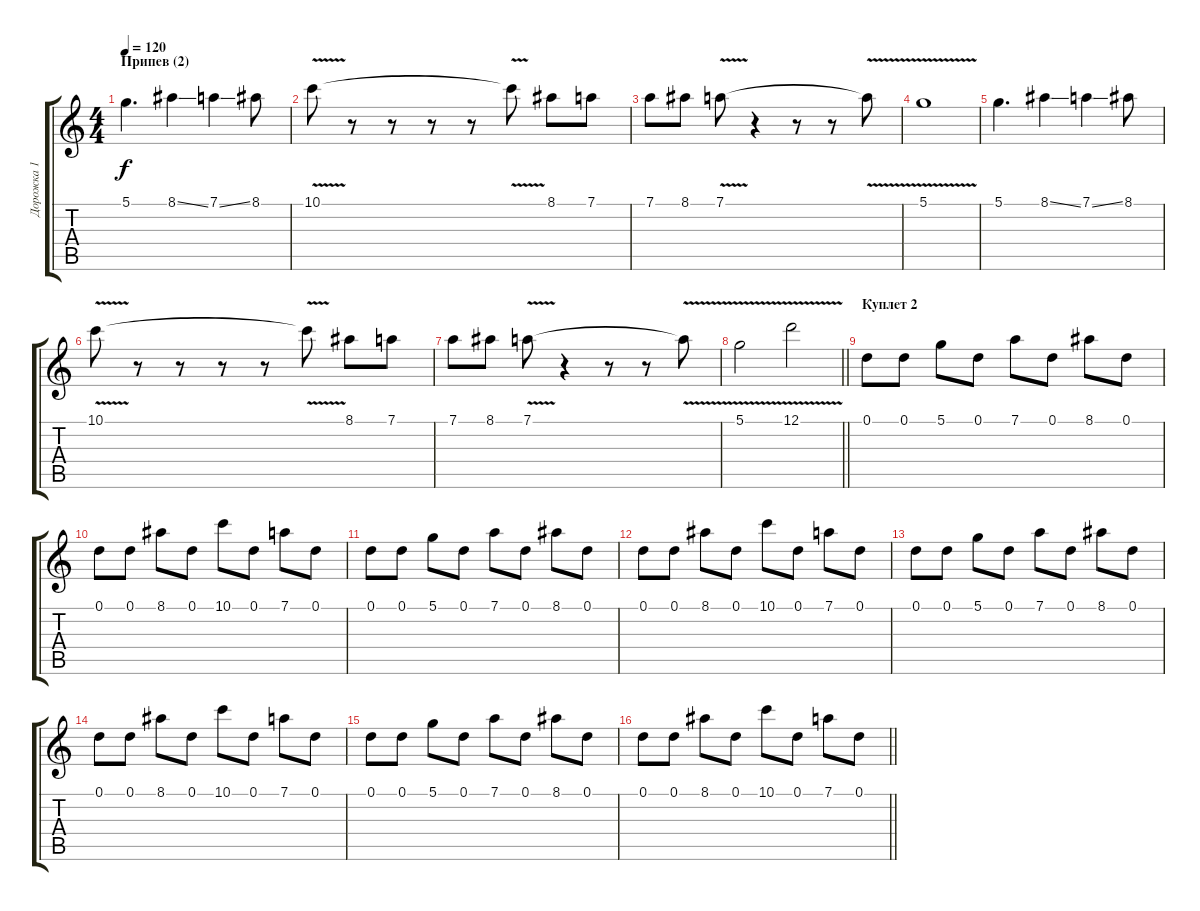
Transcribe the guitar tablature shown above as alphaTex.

\track ("Дорожка 1" "Дорожка 1") {instrument distortionguitar}
\staff {score tabs}
\tuning (D4 A3 F3 C3 G2 C2) {hide}
\ts (4 4)
\section ("" "Припев (2)")
\tempo 120
\clef g2
\ks c
5.1.4{d dy f} 8.1{ss}.4 7.1{ss}.4 8.1.8 |
10.1{v}.8 r.8 r.8 r.8 r.8 10.1{t}.8 8.1.8 7.1.8 |
7.1.8 8.1.8 7.1{v}.8 r.4 r.8 r.8 7.1{t}.8 |
5.1{v}.1 |
5.1.4{d} 8.1{ss}.4 7.1{ss}.4 8.1.8 |
10.1{v}.8 r.8 r.8 r.8 r.8 10.1{t}.8 8.1.8 7.1.8 |
7.1.8 8.1.8 7.1{v}.8 r.4 r.8 r.8 7.1{t}.8 |
\barLineRight lightlight
5.1{v}.2 12.1{v}.2 |
\section ("" "Куплет 2")
0.1.8{instrument acousticguitarsteel} 0.1.8 5.1.8 0.1.8 7.1.8 0.1.8 8.1.8 0.1.8 |
0.1.8 0.1.8 8.1.8 0.1.8 10.1.8 0.1.8 7.1.8 0.1.8 |
0.1.8 0.1.8 5.1.8 0.1.8 7.1.8 0.1.8 8.1.8 0.1.8 |
0.1.8 0.1.8 8.1.8 0.1.8 10.1.8 0.1.8 7.1.8 0.1.8 |
0.1.8 0.1.8 5.1.8 0.1.8 7.1.8 0.1.8 8.1.8 0.1.8 |
0.1.8 0.1.8 8.1.8 0.1.8 10.1.8 0.1.8 7.1.8 0.1.8 |
0.1.8 0.1.8 5.1.8 0.1.8 7.1.8 0.1.8 8.1.8 0.1.8 |
\barLineRight lightlight
0.1.8 0.1.8 8.1.8 0.1.8 10.1.8 0.1.8 7.1.8 0.1.8
